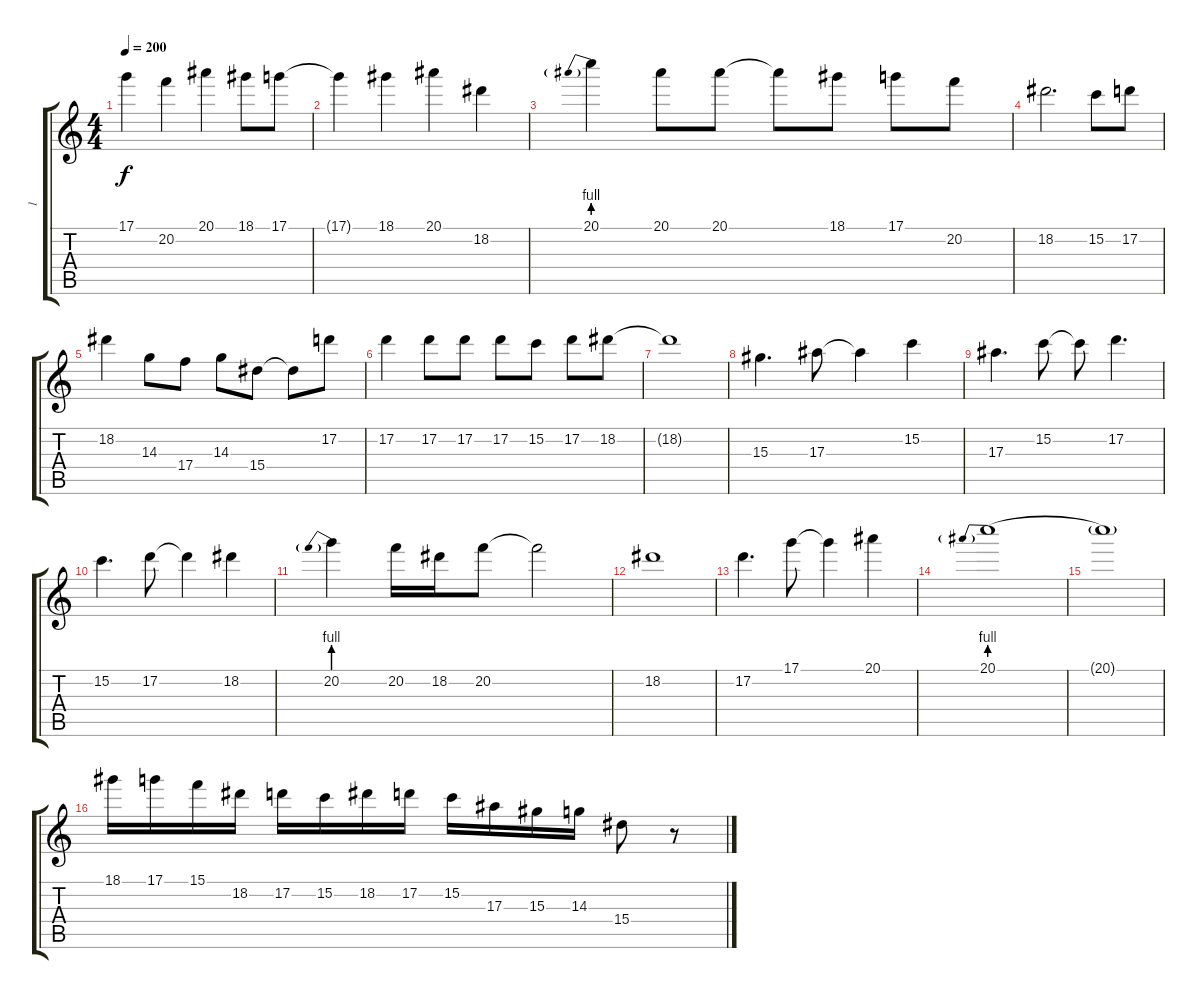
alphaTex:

\track ("1" "1") {instrument acousticguitarsteel}
\staff {score tabs}
\tuning (D4 A3 F3 C3 G2 C2) {hide}
\ts (4 4)
\tempo 200
\clef g2
\ks c
17.1.4{dy f} 20.2.4 20.1.4 18.1.8 17.1.8 |
17.1{t}.4 18.1.4 20.1.4 18.2.4 |
20.1{be (prebend 0 4 60 4)}.4 20.1.8 20.1.8 20.1{t}.8 18.1.8 17.1.8 20.2.8 |
18.2.2{d} 15.2.8 17.2.8 |
18.2.4 14.3.8 17.4.8 14.3.8 15.4.8 15.4{t}.8 17.2.8 |
17.2.4 17.2.8 17.2.8 17.2.8 15.2.8 17.2.8 18.2.8 |
18.2{t}.1 |
15.3.4{d} 17.3.8 17.3{t}.4 15.2.4 |
17.3.4{d} 15.2.8 15.2{t}.8 17.2.4{d} |
15.2.4{d} 17.2.8 17.2{t}.4 18.2.4 |
20.2{be (prebend 0 4 60 4)}.4 20.2.16 18.2.16 20.2.8 20.2{t}.2 |
18.2.1 |
17.2.4{d} 17.1.8 17.1{t}.4 20.1.4 |
20.1{be (prebend 0 4 60 4)}.1 |
20.1{t}.1 |
18.1.16 17.1.16 15.1.16 18.2.16 17.2.16 15.2.16 18.2.16 17.2.16 15.2.16 17.3.16 15.3.16 14.3.16 15.4.8 r.8
